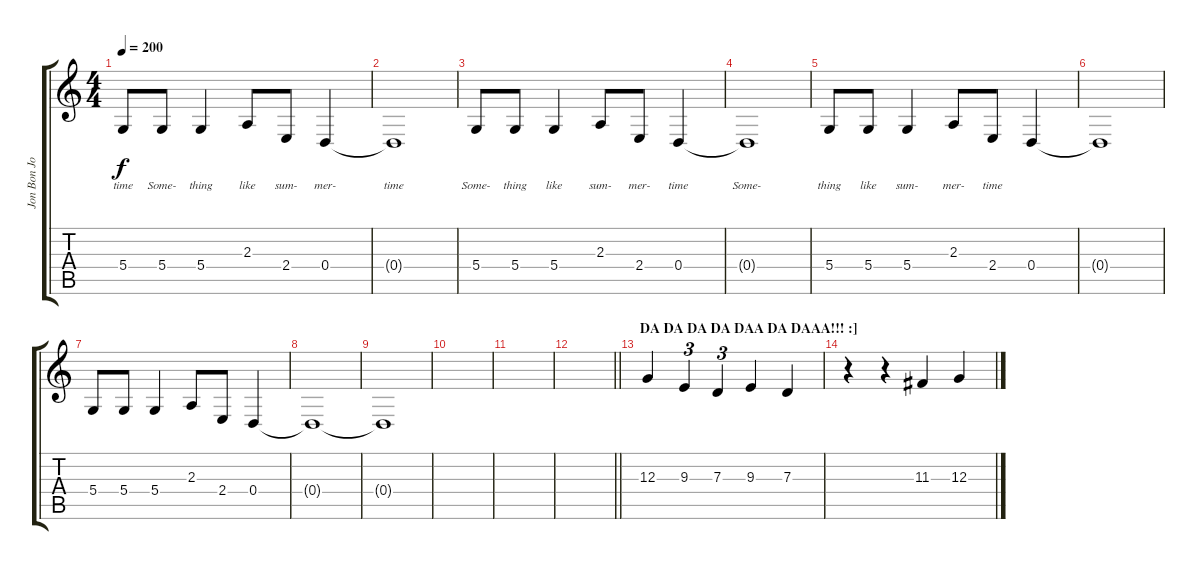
\track ("Jon Bon Jovi - Vocals" "Jon Bon Jo") {instrument altosax}
\staff {score tabs}
\tuning (E4 B3 G3 D3 A2 E2) {hide}
\ts (4 4)
\tempo 200
\clef g2
\ks c
5.4.8{lyrics (0 "time") lyrics (1 "") lyrics (2 "") lyrics (3 "") lyrics (4 "") dy f} 5.4.8{lyrics (0 "Some-") lyrics (1 "") lyrics (2 "") lyrics (3 "") lyrics (4 "")} 5.4.4{lyrics (0 "thing") lyrics (1 "") lyrics (2 "") lyrics (3 "") lyrics (4 "")} 2.3.8{lyrics (0 "like") lyrics (1 "") lyrics (2 "") lyrics (3 "") lyrics (4 "")} 2.4.8{lyrics (0 "sum-") lyrics (1 "") lyrics (2 "") lyrics (3 "") lyrics (4 "")} 0.4.4{lyrics (0 "mer-") lyrics (1 "") lyrics (2 "") lyrics (3 "") lyrics (4 "")} |
0.4{t}.1{lyrics (0 "time") lyrics (1 "") lyrics (2 "") lyrics (3 "") lyrics (4 "")} |
5.4.8{lyrics (0 "Some-") lyrics (1 "") lyrics (2 "") lyrics (3 "") lyrics (4 "")} 5.4.8{lyrics (0 "thing") lyrics (1 "") lyrics (2 "") lyrics (3 "") lyrics (4 "")} 5.4.4{lyrics (0 "like") lyrics (1 "") lyrics (2 "") lyrics (3 "") lyrics (4 "")} 2.3.8{lyrics (0 "sum-") lyrics (1 "") lyrics (2 "") lyrics (3 "") lyrics (4 "")} 2.4.8{lyrics (0 "mer-") lyrics (1 "") lyrics (2 "") lyrics (3 "") lyrics (4 "")} 0.4.4{lyrics (0 "time") lyrics (1 "") lyrics (2 "") lyrics (3 "") lyrics (4 "")} |
0.4{t}.1{lyrics (0 "Some-") lyrics (1 "") lyrics (2 "") lyrics (3 "") lyrics (4 "")} |
5.4.8{lyrics (0 "thing") lyrics (1 "") lyrics (2 "") lyrics (3 "") lyrics (4 "")} 5.4.8{lyrics (0 "like") lyrics (1 "") lyrics (2 "") lyrics (3 "") lyrics (4 "")} 5.4.4{lyrics (0 "sum-") lyrics (1 "") lyrics (2 "") lyrics (3 "") lyrics (4 "")} 2.3.8{lyrics (0 "mer-") lyrics (1 "") lyrics (2 "") lyrics (3 "") lyrics (4 "")} 2.4.8{lyrics (0 "time") lyrics (1 "") lyrics (2 "") lyrics (3 "") lyrics (4 "")} 0.4.4 |
0.4{t}.1 |
5.4.8 5.4.8 5.4.4 2.3.8 2.4.8 0.4.4 |
0.4{t}.1 |
0.4{t}.1 |
|
|
\barLineRight lightlight
|
\section ("" "DA DA DA DA DAA DA DAAA!!! :]")
12.3.4 9.3.4{tu (3 2)} 7.3.4{tu (3 2)} 9.3.4 7.3.4 |
r.4 r.4 11.3.4 12.3.4
